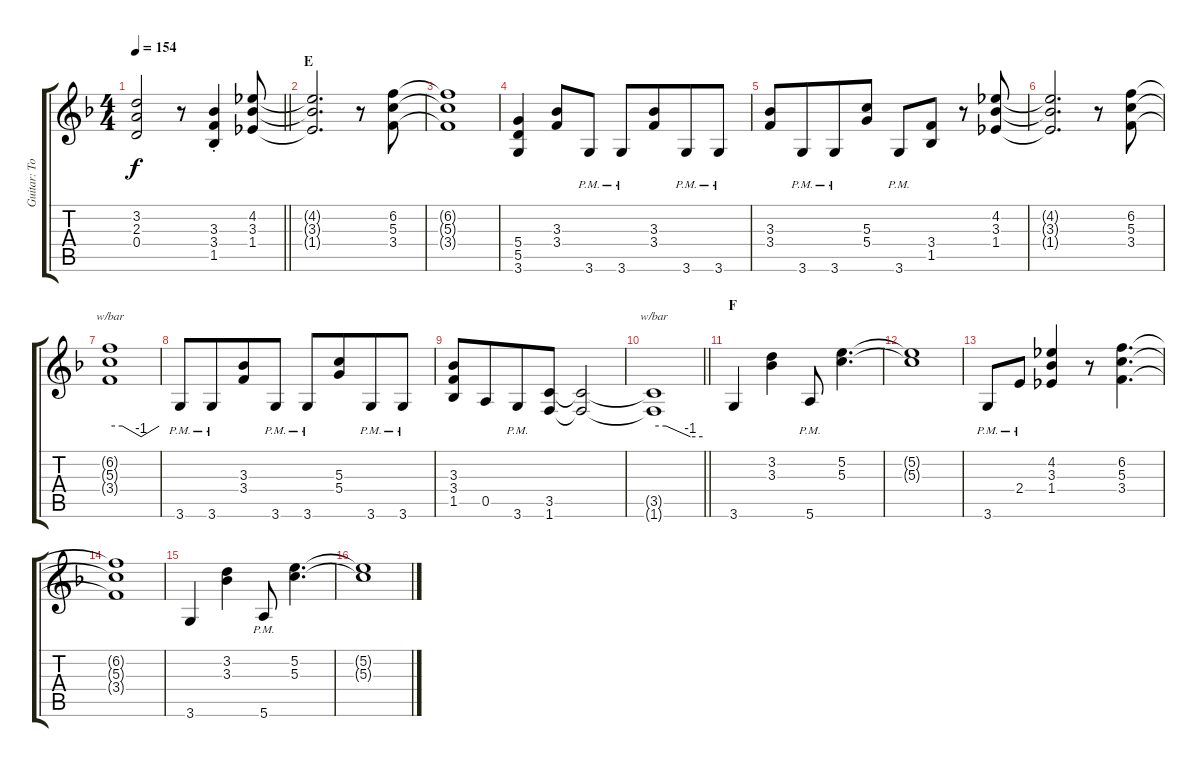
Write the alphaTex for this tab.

\track ("Guitar: Tony" "Guitar: To") {instrument distortionguitar}
\staff {score tabs}
\tuning (E4 B3 G3 D3 A2 E2) {hide}
\ts (4 4)
\tempo 154
\clef g2
\barLineRight lightlight
\ks f
(3.2{t} 2.3{t} 0.4{t}).2{dy f} r.8 (3.3{st} 3.4{st} 1.5{st}).4 (4.2 3.3 1.4).8 |
\section ("" "E")
(4.2{t} 3.3{t} 1.4{t}).2{d} r.8 (6.2 5.3 3.4).8 |
(6.2{t} 5.3{t} 3.4{t}).1 |
(5.4 5.5 3.6).4 (3.3 3.4).8 3.6{pm}.8 3.6{pm}.8 (3.3 3.4).8{beam merge} 3.6{pm}.8 3.6{pm}.8 |
(3.3 3.4).8 3.6{pm}.8{beam merge} 3.6{pm}.8 (5.3 5.4).8 3.6{pm}.8 (3.4 1.5).8 r.8 (4.2 3.3 1.4).8 |
(4.2{t} 3.3{t} 1.4{t}).2{d} r.8 (6.2 5.3 3.4).8 |
(6.2{t} 5.3{t} 3.4{t}).1{tbe (custom default 0 0 15 0 38 -4 60 0)} |
3.6{pm}.8 3.6{pm}.8{beam merge} (3.3 3.4).8 3.6{pm}.8 3.6{pm}.8 (5.3 5.4).8{beam merge} 3.6{pm}.8 3.6{pm}.8 |
(3.3 3.4 1.5).8 0.5.8{beam merge} 3.6{pm}.8 (3.5 1.6).8 (3.5{t} 1.6{t}).2 |
\barLineRight lightlight
(3.5{t} 1.6{t}).1{tbe (custom default 0 0 15 0 45 -4 60 -4)} |
\section ("" "F")
3.6.4 (3.2 3.3).4 5.6{pm}.8 (5.2 5.3).4{d} |
(5.2{t} 5.3{t}).1 |
3.6{pm}.8 2.4{pm}.8 (4.2 3.3 1.4).4 r.8 (6.2 5.3 3.4).4{d} |
(6.2{t} 5.3{t} 3.4{t}).1 |
3.6.4 (3.2 3.3).4 5.6{pm}.8 (5.2 5.3).4{d} |
(5.2{t} 5.3{t}).1
